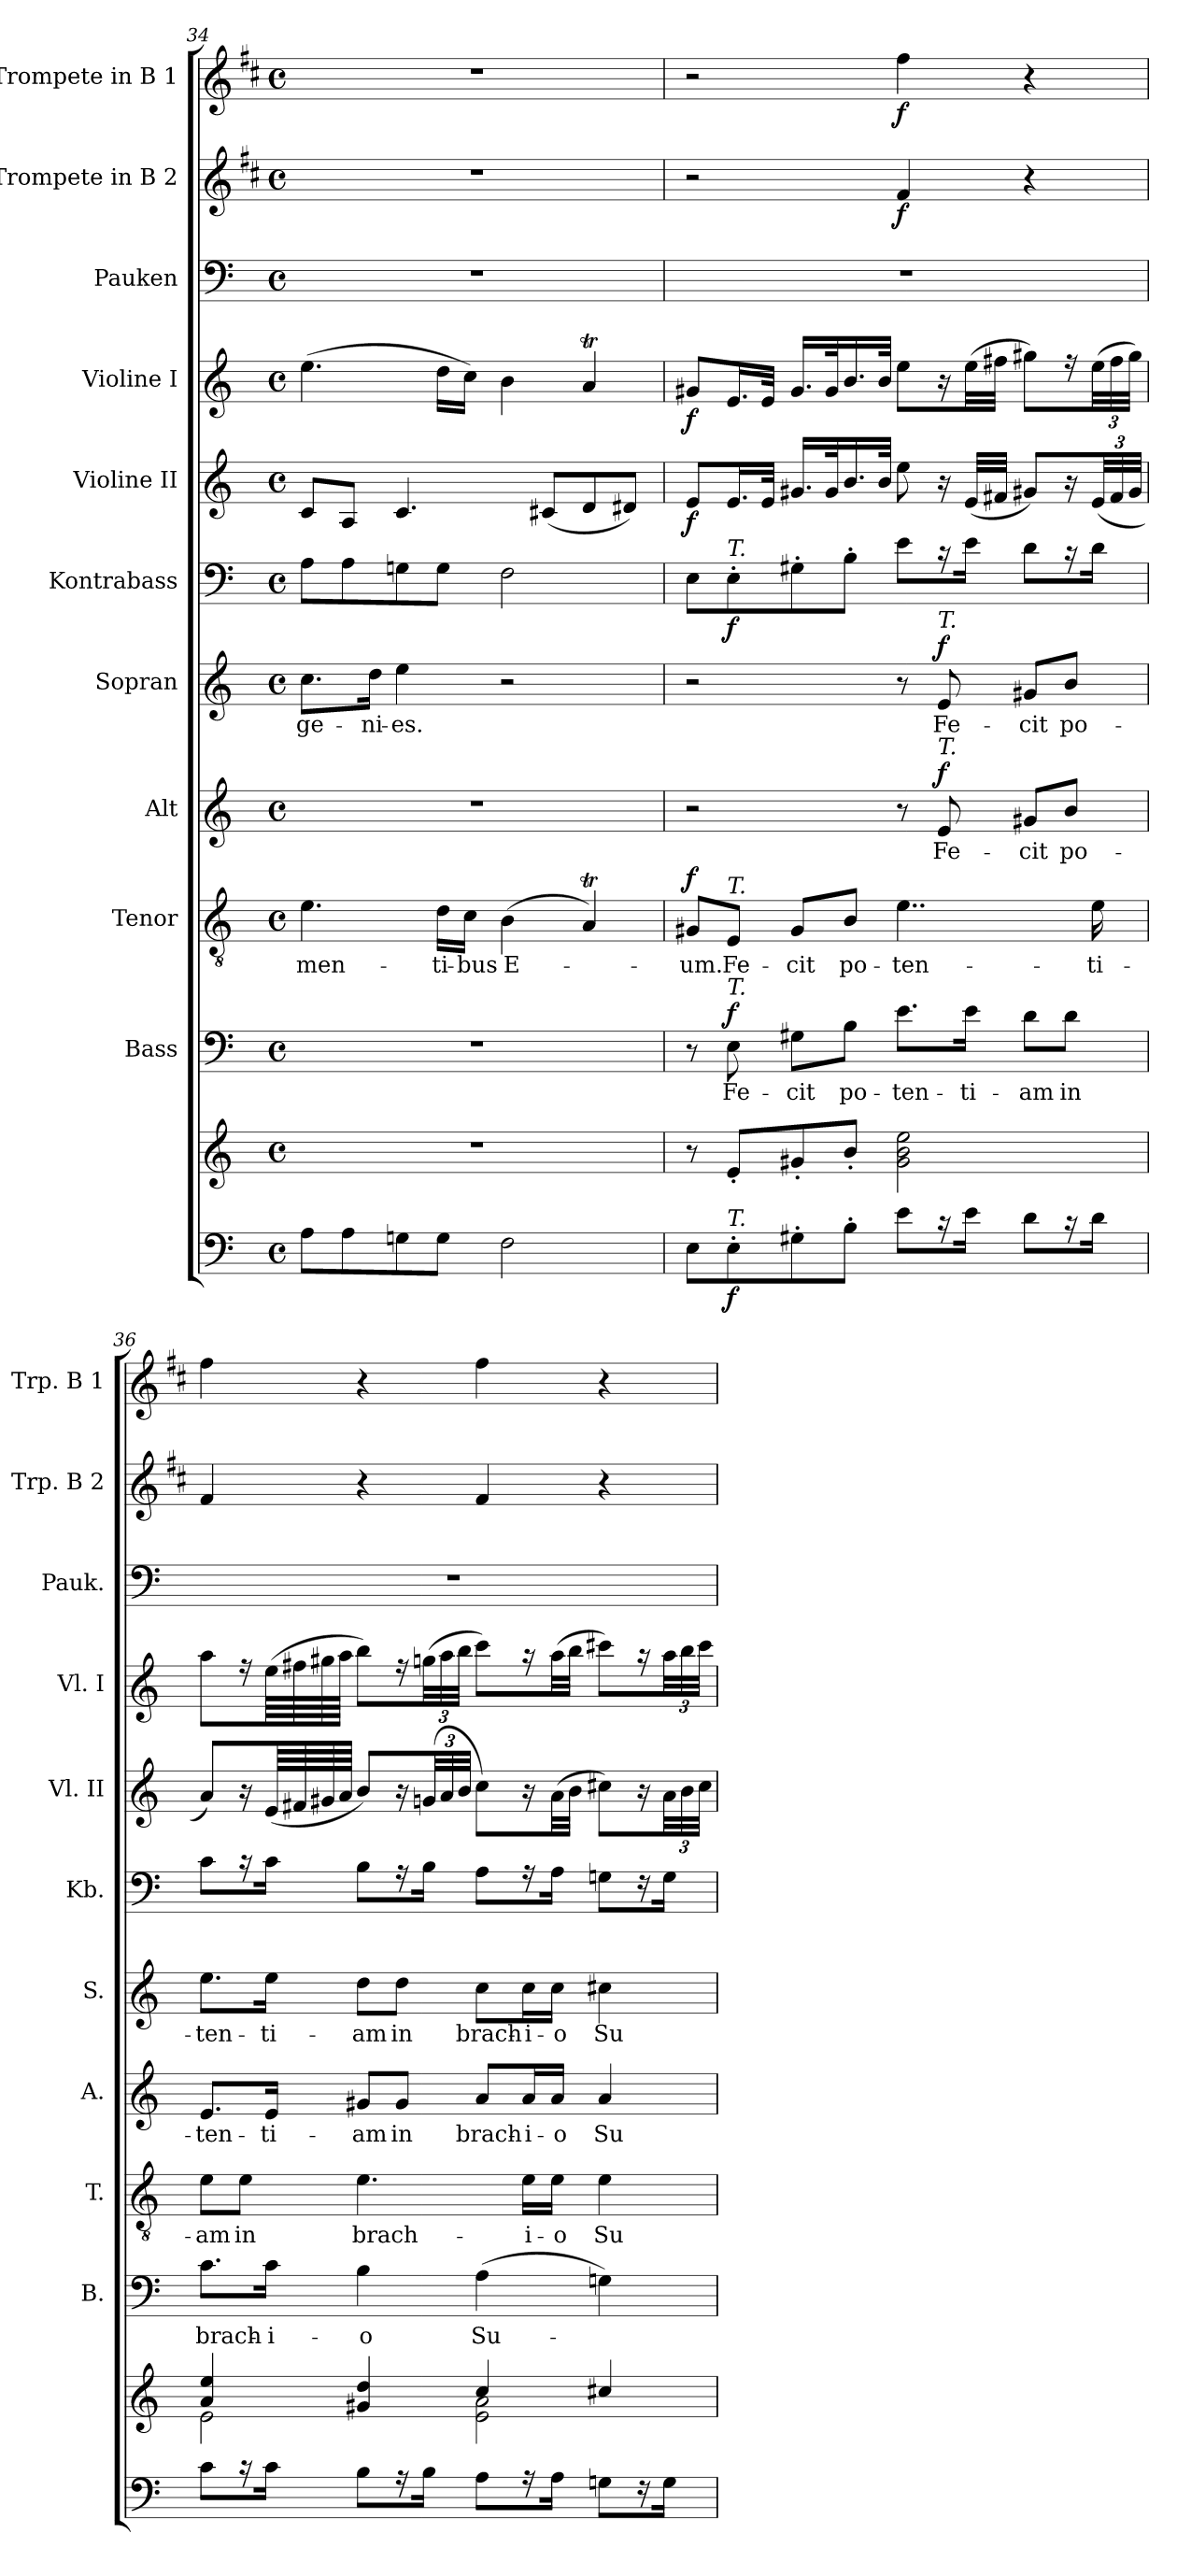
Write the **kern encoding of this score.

**kern	**kern	**dynam	**kern	**text	**dynam	**kern	**text	**dynam	**kern	**text	**dynam	**kern	**text	**dynam	**kern	**dynam	**kern	**dynam	**kern	**dynam	**kern	**kern	**dynam	**kern	**dynam
*part11	*part11	*part11	*part10	*part10	*part10	*part9	*part9	*part9	*part8	*part8	*part8	*part7	*part7	*part7	*part6	*part6	*part5	*part5	*part4	*part4	*part3	*part2	*part2	*part1	*part1
*staff12	*staff11	*staff11/12	*staff10	*staff10	*staff10	*staff9	*staff9	*staff9	*staff8	*staff8	*staff8	*staff7	*staff7	*staff7	*staff6	*staff6	*staff5	*staff5	*staff4	*staff4	*staff3	*staff2	*staff2	*staff1	*staff1
*	*	*	*I"Bass	*	*	*I"Tenor	*	*	*I"Alt	*	*	*I"Sopran	*	*	*I"Kontrabass	*	*I"Violine II	*	*I"Violine I	*	*I"Pauken	*I"Trompete in B 2	*	*I"Trompete in B 1	*
*	*	*	*I'B.	*	*	*I'T.	*	*	*I'A.	*	*	*I'S.	*	*	*I'Kb.	*	*I'Vl. II	*	*I'Vl. I	*	*I'Pauk.	*I'Trp. B 2	*	*I'Trp. B 1	*
*clefF4	*clefG2	*	*clefF4	*	*	*clefGv2	*	*	*clefG2	*	*	*clefG2	*	*	*clefF4	*	*clefG2	*	*clefG2	*	*clefF4	*clefG2	*	*clefG2	*
*	*	*	*	*	*	*	*	*	*	*	*	*	*	*	*ITrd7c12	*	*	*	*	*	*	*ITrd1c2	*	*ITrd1c2	*
*k[]	*k[]	*	*k[]	*	*	*k[]	*	*	*k[]	*	*	*k[]	*	*	*k[]	*	*k[]	*	*k[]	*	*k[]	*k[]	*	*k[]	*
*C:	*C:	*	*C:	*	*	*C:	*	*	*C:	*	*	*C:	*	*	*C:	*	*C:	*	*C:	*	*C:	*C:	*	*C:	*
*M4/4	*M4/4	*	*M4/4	*	*	*M4/4	*	*	*M4/4	*	*	*M4/4	*	*	*M4/4	*	*M4/4	*	*M4/4	*	*M4/4	*M4/4	*	*M4/4	*
*met(c)	*met(c)	*	*met(c)	*	*	*met(c)	*	*	*met(c)	*	*	*met(c)	*	*	*met(c)	*	*met(c)	*	*met(c)	*	*met(c)	*met(c)	*	*met(c)	*
=34	=34	=34	=34	=34	=34	=34	=34	=34	=34	=34	=34	=34	=34	=34	=34	=34	=34	=34	=34	=34	=34	=34	=34	=34	=34
!	!	!	!	!	!	!	!LO:LY:b	!	!	!	!	!	!LO:LY:b	!	!	!	!	!	!	!	!	!	!	!	!
8A\L	1r	.	1r	.	.	4.e\	-men-	.	1r	.	.	8.cc\L	-ge-	.	8AA\L	.	8c/L	.	(>4.ee\	.	1r	1r	.	1r	.
8A\	.	.	.	.	.	.	.	.	.	.	.	.	.	.	8AA\	.	8A/J	.	.	.	.	.	.	.	.
!	!	!	!	!	!	!	!	!	!	!	!	!	!LO:LY:b	!	!	!	!	!	!	!	!	!	!	!	!
.	.	.	.	.	.	.	.	.	.	.	.	16dd\Jk	-ni-	.	.	.	.	.	.	.	.	.	.	.	.
!	!	!	!	!	!	!	!	!	!	!	!	!	!LO:LY:b	!	!	!	!	!	!	!	!	!	!	!	!
8Gn\	.	.	.	.	.	.	.	.	.	.	.	4ee\	-es.	.	8GGn\	.	4.c/	.	.	.	.	.	.	.	.
!	!	!	!	!	!	!	!LO:LY:b	!	!	!	!	!	!	!	!	!	!	!	!	!	!	!	!	!	!
8G\J	.	.	.	.	.	16d\LL	-ti-	.	.	.	.	.	.	.	8GG\J	.	.	.	16dd\LL	.	.	.	.	.	.
!	!	!	!	!	!	!	!LO:LY:b	!	!	!	!	!	!	!	!	!	!	!	!	!	!	!	!	!	!
.	.	.	.	.	.	16c\JJ	-bus	.	.	.	.	.	.	.	.	.	.	.	16cc\JJ)	.	.	.	.	.	.
!	!	!	!	!	!	!	!LO:LY:b	!	!	!	!	!	!	!	!	!	!	!	!	!	!	!	!	!	!
2F\	.	.	.	.	.	(>4B\	E-	.	.	.	.	2r	.	.	2FF\	.	.	.	4b\	.	.	.	.	.	.
.	.	.	.	.	.	.	.	.	.	.	.	.	.	.	.	.	(<8c#X/L	.	.	.	.	.	.	.	.
.	.	.	.	.	.	4AT/)	.	.	.	.	.	.	.	.	.	.	8d/	.	4aT/	.	.	.	.	.	.
.	.	.	.	.	.	.	.	.	.	.	.	.	.	.	.	.	8d#X/J)	.	.	.	.	.	.	.	.
!!LO:PB:g=z
=35	=35	=35	=35	=35	=35	=35	=35	=35	=35	=35	=35	=35	=35	=35	=35	=35	=35	=35	=35	=35	=35	=35	=35	=35	=35
!	!	!	!	!	!	!	!LO:LY:b	!LO:DY:a	!	!	!	!	!	!	!	!	!	!LO:DY:b	!	!LO:DY:b	!	!	!	!	!
8E\L	8r	.	8r	.	.	8G#X/L	-um.	f	2r	.	.	2r	.	.	8EE\L	.	8e/L	f	8g#X/L	f	1r	2r	.	2r	.
!	!	!	!	!	!	!	!	!	!	!	!	!	!	!	!LO:TX:a:i:t=T.	!	!	!	!	!	!	!	!	!	!
!	!	!	!	!	!	!LO:TX:a:i:t=T.	!	!	!	!	!	!	!	!	!	!	!	!	!	!	!	!	!	!	!
!	!	!	!LO:TX:a:i:t=T.	!	!	!	!	!	!	!	!	!	!	!	!	!	!	!	!	!	!	!	!	!	!
!LO:TX:a:i:t=T.	!	!	!	!	!	!	!	!	!	!	!	!	!	!	!	!	!	!	!	!	!	!	!	!	!
!	!	!LO:DY:b=2	!	!LO:LY:b	!LO:DY:a	!	!LO:LY:b	!	!	!	!	!	!	!	!	!LO:DY:b	!	!	!	!	!	!	!	!	!
8E'>\	8e'</L	f	8E\	Fe-	f	8E/J	Fe-	.	.	.	.	.	.	.	8EE'>\	f	16.e/L	.	16.e/L	.	.	.	.	.	.
.	.	.	.	.	.	.	.	.	.	.	.	.	.	.	.	.	32e/JJk	.	32e/JJk	.	.	.	.	.	.
!	!	!	!	!LO:LY:b	!	!	!LO:LY:b	!	!	!	!	!	!	!	!	!	!	!	!	!	!	!	!	!	!
8G#X'>\	8g#X'</	.	8G#X\L	-cit	.	8G#/L	-cit	.	.	.	.	.	.	.	8GG#X'>\	.	16.g#X/LL	.	16.g#/LL	.	.	.	.	.	.
.	.	.	.	.	.	.	.	.	.	.	.	.	.	.	.	.	32g#/k	.	32g#/k	.	.	.	.	.	.
!	!	!	!	!LO:LY:b	!	!	!LO:LY:b	!	!	!	!	!	!	!	!	!	!	!	!	!	!	!	!	!	!
8B'>\J	8b'</J	.	8B\J	po-	.	8B/J	po-	.	.	.	.	.	.	.	8BB'>\J	.	16.b/	.	16.b/	.	.	.	.	.	.
.	.	.	.	.	.	.	.	.	.	.	.	.	.	.	.	.	32b/JJk	.	32b/JJk	.	.	.	.	.	.
!	!	!	!	!LO:LY:b	!	!	!LO:LY:b	!	!	!	!	!	!	!	!	!	!	!	!	!	!	!	!LO:DY:b	!	!LO:DY:b
8e\L	2g#\ 2b\ 2ee\	.	8.e\L	-ten-	.	4..e\	-ten-	.	8r	.	.	8r	.	.	8E\L	.	8ee\	.	8ee\L	.	.	4e/	f	4ee\	f
!	!	!	!	!	!	!	!	!	!	!	!	!LO:TX:a:i:t=T.	!	!	!	!	!	!	!	!	!	!	!	!	!
!	!	!	!	!	!	!	!	!	!LO:TX:a:i:t=T.	!	!	!	!	!	!	!	!	!	!	!	!	!	!	!	!
!	!	!	!	!	!	!	!	!	!	!LO:LY:b	!LO:DY:a	!	!LO:LY:b	!LO:DY:a	!	!	!	!	!	!	!	!	!	!	!
16r	.	.	.	.	.	.	.	.	8e/	Fe-	f	8e/	Fe-	f	16r	.	16r	.	16r	.	.	.	.	.	.
!	!	!	!	!LO:LY:b	!	!	!	!	!	!	!	!	!	!	!	!	!	!	!	!	!	!	!	!	!
16e\Jk	.	.	16e\Jk	-ti-	.	.	.	.	.	.	.	.	.	.	16E\Jk	.	(<32e/LLL	.	(>32ee\LL	.	.	.	.	.	.
.	.	.	.	.	.	.	.	.	.	.	.	.	.	.	.	.	32f#X/JJJ	.	32ff#X\JJJ	.	.	.	.	.	.
!	!	!	!	!LO:LY:b	!	!	!	!	!	!LO:LY:b	!	!	!LO:LY:b	!	!	!	!	!	!	!	!	!	!	!	!
8d\L	.	.	8d\L	-am	.	.	.	.	8g#X/L	-cit	.	8g#X/L	-cit	.	8D\L	.	8g#X/L)	.	8gg#X\L)	.	.	4r	.	4r	.
!	!	!	!	!LO:LY:b	!	!	!	!	!	!LO:LY:b	!	!	!LO:LY:b	!	!	!	!	!	!	!	!	!	!	!	!
16r	.	.	8d\J	in	.	.	.	.	8b/J	po-	.	8b/J	po-	.	16r	.	16r	.	16r	.	.	.	.	.	.
!	!	!	!	!	!	!	!LO:LY:b	!	!	!	!	!	!	!	!	!	!	!	!	!	!	!	!	!	!
16d\Jk	.	.	.	.	.	16e\	-ti-	.	.	.	.	.	.	.	16D\Jk	.	(<48e/LL	.	(>48ee\LL	.	.	.	.	.	.
.	.	.	.	.	.	.	.	.	.	.	.	.	.	.	.	.	48f#/	.	48ff#\	.	.	.	.	.	.
.	.	.	.	.	.	.	.	.	.	.	.	.	.	.	.	.	48g#/JJJ	.	48gg#\JJJ)	.	.	.	.	.	.
=36	=36	=36	=36	=36	=36	=36	=36	=36	=36	=36	=36	=36	=36	=36	=36	=36	=36	=36	=36	=36	=36	=36	=36	=36	=36
*	*^	*	*	*	*	*	*	*	*	*	*	*	*	*	*	*	*	*	*	*	*	*	*	*	*
!	!	!	!	!	!LO:LY:b	!	!	!LO:LY:b	!	!	!LO:LY:b	!	!	!LO:LY:b	!	!	!	!	!	!	!	!	!	!	!	!
8c\L	4a/ 4ee/	2e\	.	8.c\L	brach-	.	8e\L	-am	.	8.e/L	-ten-	.	8.ee\L	-ten-	.	8C\L	.	8a/L)	.	8aa\L	.	1r	4e/	.	4ee\	.
!	!	!	!	!	!	!	!	!LO:LY:b	!	!	!	!	!	!	!	!	!	!	!	!	!	!	!	!	!	!
16r	.	.	.	.	.	.	8e\J	in	.	.	.	.	.	.	.	16r	.	16r	.	16r	.	.	.	.	.	.
!	!	!	!	!	!LO:LY:b	!	!	!	!	!	!LO:LY:b	!	!	!LO:LY:b	!	!	!	!	!	!	!	!	!	!	!	!
16c\Jk	.	.	.	16c\Jk	-i-	.	.	.	.	16e/Jk	-ti-	.	16ee\Jk	-ti-	.	16C\Jk	.	(<64e/LLL	.	(>64ee\LLL	.	.	.	.	.	.
.	.	.	.	.	.	.	.	.	.	.	.	.	.	.	.	.	.	64f#X/	.	64ff#X\	.	.	.	.	.	.
.	.	.	.	.	.	.	.	.	.	.	.	.	.	.	.	.	.	64g#X/	.	64gg#X\	.	.	.	.	.	.
.	.	.	.	.	.	.	.	.	.	.	.	.	.	.	.	.	.	64a/JJJJ	.	64aa\JJJJ	.	.	.	.	.	.
!	!	!	!	!	!LO:LY:b	!	!	!LO:LY:b	!	!	!LO:LY:b	!	!	!LO:LY:b	!	!	!	!	!	!	!	!	!	!	!	!
8B\L	4g#X/ 4dd/	.	.	4B\	-o	.	4.e\	brach-	.	8g#X/L	-am	.	8dd\L	-am	.	8BB\L	.	8b/L)	.	8bb\L)	.	.	4r	.	4r	.
!	!	!	!	!	!	!	!	!	!	!	!LO:LY:b	!	!	!LO:LY:b	!	!	!	!	!	!	!	!	!	!	!	!
16r	.	.	.	.	.	.	.	.	.	8g#/J	in	.	8dd\J	in	.	16r	.	16r	.	16r	.	.	.	.	.	.
16B\Jk	.	.	.	.	.	.	.	.	.	.	.	.	.	.	.	16BB\Jk	.	(>48gn/LL	.	(>48ggn\LL	.	.	.	.	.	.
.	.	.	.	.	.	.	.	.	.	.	.	.	.	.	.	.	.	48a/	.	48aa\	.	.	.	.	.	.
.	.	.	.	.	.	.	.	.	.	.	.	.	.	.	.	.	.	48b/JJJ	.	48bb\JJJ	.	.	.	.	.	.
!	!	!	!	!	!LO:LY:b	!	!	!	!	!	!LO:LY:b	!	!	!LO:LY:b	!	!	!	!	!	!	!	!	!	!	!	!
8A\L	4cc/	2e\ 2a\	.	(>4A\	Su-	.	.	.	.	8a/L	brach-	.	8cc\L	brach-	.	8AA\L	.	8cc\L)	.	8ccc\L)	.	.	4e/	.	4ee\	.
!	!	!	!	!	!	!	!	!LO:LY:b	!	!	!LO:LY:b	!	!	!LO:LY:b	!	!	!	!	!	!	!	!	!	!	!	!
16r	.	.	.	.	.	.	16e\LL	-i-	.	16a/L	-i-	.	16cc\L	-i-	.	16r	.	16r	.	16r	.	.	.	.	.	.
!	!	!	!	!	!	!	!	!LO:LY:b	!	!	!LO:LY:b	!	!	!LO:LY:b	!	!	!	!	!	!	!	!	!	!	!	!
16A\Jk	.	.	.	.	.	.	16e\JJ	-o	.	16a/JJ	-o	.	16cc\JJ	-o	.	16AA\Jk	.	(>32a\LL	.	(>32aa\LL	.	.	.	.	.	.
.	.	.	.	.	.	.	.	.	.	.	.	.	.	.	.	.	.	32b\JJJ	.	32bb\JJJ	.	.	.	.	.	.
!	!	!	!	!	!	!	!	!LO:LY:b	!	!	!LO:LY:b	!	!	!LO:LY:b	!	!	!	!	!	!	!	!	!	!	!	!
8Gn\L	4cc#X/	.	.	4Gn\)	.	.	4e\	Su-	.	4a/	Su-	.	4cc#X\	Su-	.	8GGn\L	.	8cc#X\L)	.	8ccc#X\L)	.	.	4r	.	4r	.
16r	.	.	.	.	.	.	.	.	.	.	.	.	.	.	.	16r	.	16r	.	16r	.	.	.	.	.	.
16G\Jk	.	.	.	.	.	.	.	.	.	.	.	.	.	.	.	16GG\Jk	.	48a\LL	.	48aa\LL	.	.	.	.	.	.
.	.	.	.	.	.	.	.	.	.	.	.	.	.	.	.	.	.	48b\	.	48bb\	.	.	.	.	.	.
.	.	.	.	.	.	.	.	.	.	.	.	.	.	.	.	.	.	48cc#\JJJ	.	48ccc#\JJJ	.	.	.	.	.	.
*	*v	*v	*	*	*	*	*	*	*	*	*	*	*	*	*	*	*	*	*	*	*	*	*	*	*	*
=	=	=	=	=	=	=	=	=	=	=	=	=	=	=	=	=	=	=	=	=	=	=	=	=	=
*-	*-	*-	*-	*-	*-	*-	*-	*-	*-	*-	*-	*-	*-	*-	*-	*-	*-	*-	*-	*-	*-	*-	*-	*-	*-
